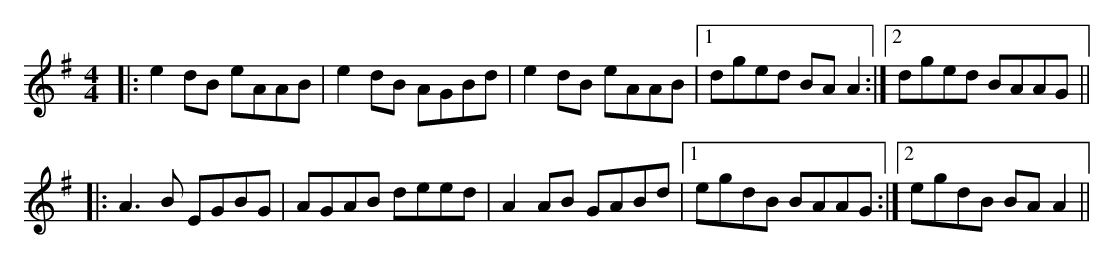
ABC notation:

X:1
M:4/4
K:Ador
|:e2 dB eAAB|e2 dB AGBd|e2 dB eAAB|1 dged BAA2:|2 dged BAAG||
|:A3B EGBG|AGAB deed|A2 AB GABd|1 egdB BAAG:|2 egdB BAA2||
